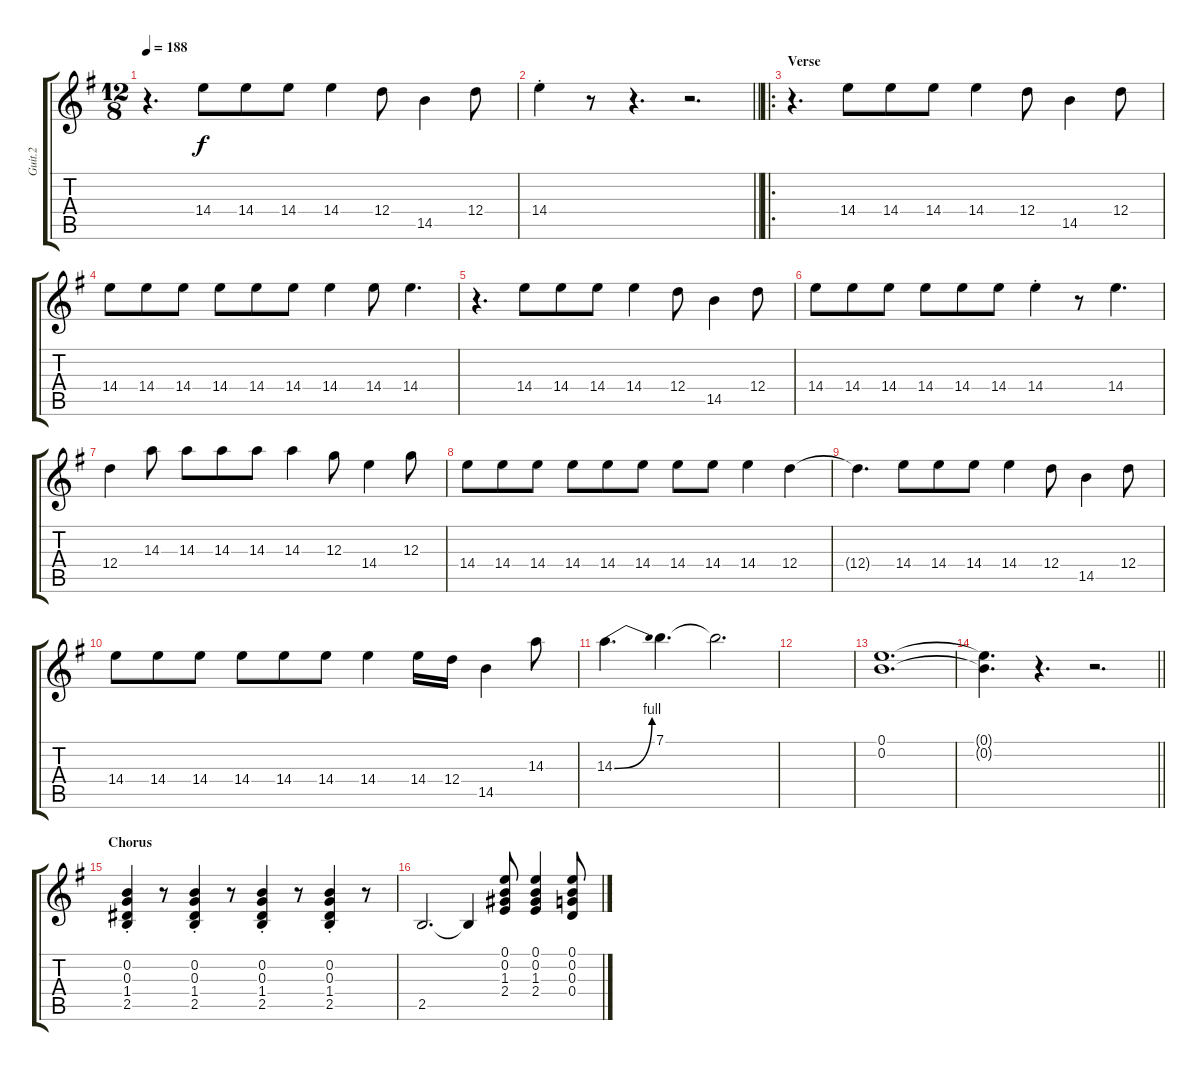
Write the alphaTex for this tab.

\track ("Guit.2" "Guit.2") {instrument overdrivenguitar}
\staff {score tabs}
\tuning (E4 B3 G3 D3 A2 E2) {hide}
\ts (12 8)
\tempo 188
\clef g2
\ks g
r.4{d dy f} 14.4.8 14.4.8 14.4.8 14.4.4 12.4.8 14.5.4 12.4.8 |
\barLineRight lightlight
14.4{st}.4 r.8 r.4{d} r.2{d} |
\ro
\section ("" "Verse")
r.4{d} 14.4.8 14.4.8 14.4.8 14.4.4 12.4.8 14.5.4 12.4.8 |
14.4.8 14.4.8 14.4.8 14.4.8 14.4.8 14.4.8 14.4.4 14.4.8 14.4.4{d} |
r.4{d} 14.4.8 14.4.8 14.4.8 14.4.4 12.4.8 14.5.4 12.4.8 |
14.4.8 14.4.8 14.4.8 14.4.8 14.4.8 14.4.8 14.4{st}.4 r.8 14.4.4{d} |
12.4.4 14.3.8 14.3.8 14.3.8 14.3.8 14.3.4 12.3.8 14.4.4 12.3.8 |
14.4.8 14.4.8 14.4.8 14.4.8 14.4.8 14.4.8 14.4.8 14.4.8 14.4.4 12.4.4 |
12.4{t}.4{d} 14.4.8 14.4.8 14.4.8 14.4.4 12.4.8 14.5.4 12.4.8 |
14.4.8 14.4.8 14.4.8 14.4.8 14.4.8 14.4.8 14.4.4 14.4.16 12.4.16 14.5.4 14.3.8 |
14.3{be (bend 0 0 60 4)}.4{d} 7.1.4{d} 7.1{t}.2{d} |
|
(0.1 0.2).1{d} |
\barLineRight lightlight
(0.1{t} 0.2{t}).4{d} r.4{d} r.2{d} |
\section ("" "Chorus")
(0.2 0.3 1.4 2.5{st}).4 r.8 (0.2 0.3 1.4 2.5{st}).4 r.8 (0.2 0.3 1.4 2.5{st}).4 r.8 (0.2 0.3 1.4 2.5{st}).4 r.8 |
2.5.2{d} 2.5{t}.4 (0.1 0.2 1.3 2.4).8 (0.1 0.2 1.3 2.4).4 (0.1 0.2 0.3 0.4).8
